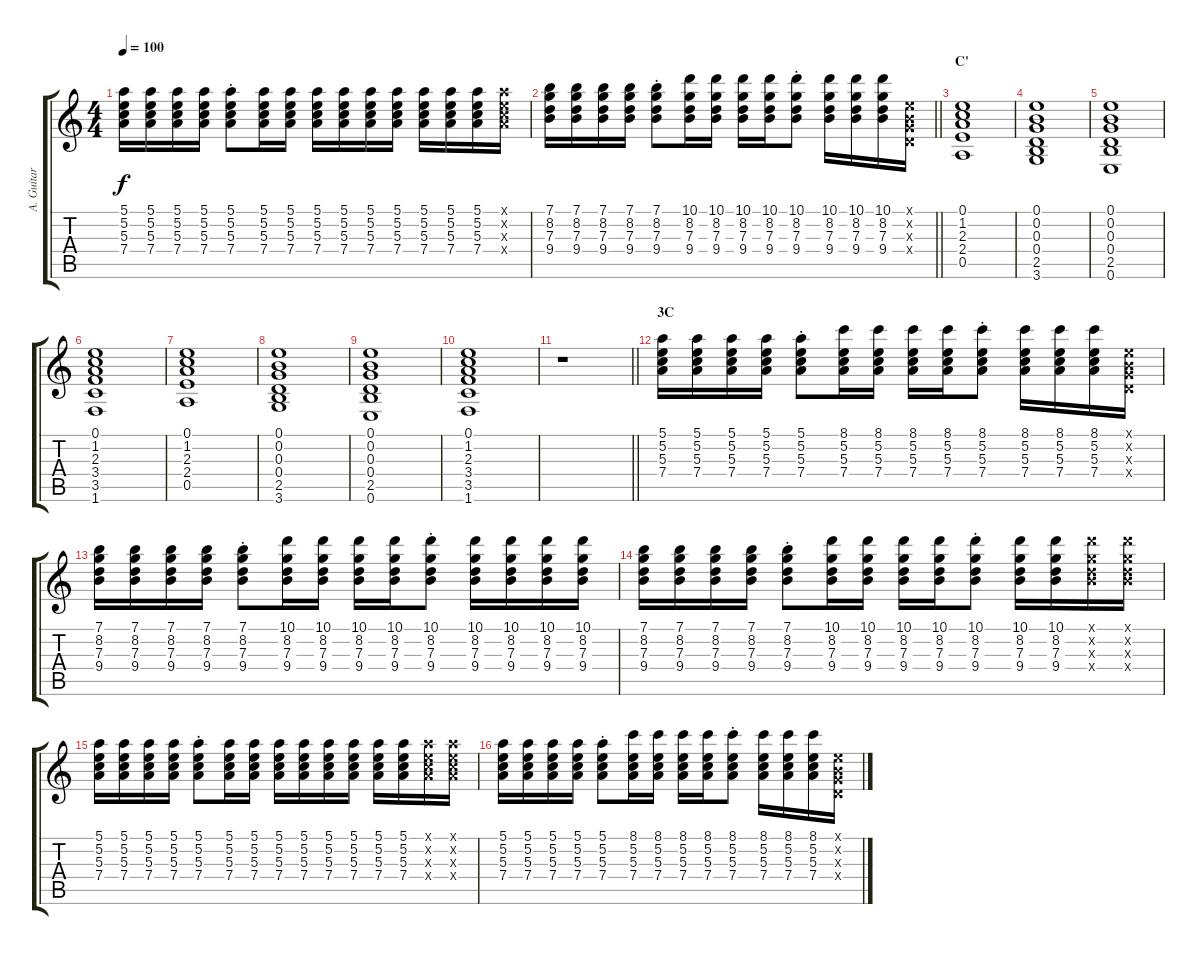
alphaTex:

\track ("A. Guitar I" "A. Guitar ") {instrument acousticguitarsteel}
\staff {score tabs}
\tuning (E4 B3 G3 D3 A2 E2) {hide}
\ts (4 4)
\tempo 100
\clef g2
\ks c
(5.1 5.2 5.3 7.4).16{dy f} (5.1 5.2 5.3 7.4).16 (5.1 5.2 5.3 7.4).16 (5.1 5.2 5.3 7.4).16 (5.1{st} 5.2{st} 5.3{st} 7.4{st}).8 (5.1 5.2 5.3 7.4).16 (5.1 5.2 5.3 7.4).16 (5.1 5.2 5.3 7.4).16 (5.1 5.2 5.3 7.4).16 (5.1 5.2 5.3 7.4).16 (5.1 5.2 5.3 7.4).16 (5.1 5.2 5.3 7.4).16 (5.1 5.2 5.3 7.4).16 (5.1 5.2 5.3 7.4).16 (5.1{x} 5.2{x} 5.3{x} 7.4{x}).16 |
\barLineRight lightlight
(7.1 8.2 7.3 9.4).16 (7.1 8.2 7.3 9.4).16 (7.1 8.2 7.3 9.4).16 (7.1 8.2 7.3 9.4).16 (7.1{st} 8.2{st} 7.3{st} 9.4{st}).8 (10.1 8.2 7.3 9.4).16 (10.1 8.2 7.3 9.4).16 (10.1 8.2 7.3 9.4).16 (10.1 8.2 7.3 9.4).16 (10.1{st} 8.2{st} 7.3{st} 9.4{st}).8 (10.1 8.2 7.3 9.4).16 (10.1 8.2 7.3 9.4).16 (10.1 8.2 7.3 9.4).16 (0.1{x} 0.2{x} 0.3{x} 0.4{x}).16 |
\section ("" "C'")
(0.1 1.2 2.3 2.4 0.5).1 |
(0.1 0.2 0.3 0.4 2.5 3.6).1 |
(0.1 0.2 0.3 0.4 2.5 0.6).1 |
(0.1 1.2 2.3 3.4 3.5 1.6).1 |
(0.1 1.2 2.3 2.4 0.5).1 |
(0.1 0.2 0.3 0.4 2.5 3.6).1 |
(0.1 0.2 0.3 0.4 2.5 0.6).1 |
(0.1 1.2 2.3 3.4 3.5 1.6).1 |
\barLineRight lightlight
r.1 |
\section ("" "3C")
(5.1 5.2 5.3 7.4).16 (5.1 5.2 5.3 7.4).16 (5.1 5.2 5.3 7.4).16 (5.1 5.2 5.3 7.4).16 (5.1{st} 5.2{st} 5.3{st} 7.4{st}).8 (8.1 5.2 5.3 7.4).16 (8.1 5.2 5.3 7.4).16 (8.1 5.2 5.3 7.4).16 (8.1 5.2 5.3 7.4).16 (8.1{st} 5.2{st} 5.3{st} 7.4{st}).8 (8.1 5.2 5.3 7.4).16 (8.1 5.2 5.3 7.4).16 (8.1 5.2 5.3 7.4).16 (0.1{x} 0.2{x} 0.3{x} 0.4{x}).16 |
(7.1 8.2 7.3 9.4).16 (7.1 8.2 7.3 9.4).16 (7.1 8.2 7.3 9.4).16 (7.1 8.2 7.3 9.4).16 (7.1{st} 8.2{st} 7.3{st} 9.4{st}).8 (10.1 8.2 7.3 9.4).16 (10.1 8.2 7.3 9.4).16 (10.1 8.2 7.3 9.4).16 (10.1 8.2 7.3 9.4).16 (10.1{st} 8.2{st} 7.3{st} 9.4{st}).8 (10.1 8.2 7.3 9.4).16 (10.1 8.2 7.3 9.4).16 (10.1 8.2 7.3 9.4).16 (10.1 8.2 7.3 9.4).16 |
(7.1 8.2 7.3 9.4).16 (7.1 8.2 7.3 9.4).16 (7.1 8.2 7.3 9.4).16 (7.1 8.2 7.3 9.4).16 (7.1{st} 8.2{st} 7.3{st} 9.4{st}).8 (10.1 8.2 7.3 9.4).16 (10.1 8.2 7.3 9.4).16 (10.1 8.2 7.3 9.4).16 (10.1 8.2 7.3 9.4).16 (10.1{st} 8.2{st} 7.3{st} 9.4{st}).8 (10.1 8.2 7.3 9.4).16 (10.1 8.2 7.3 9.4).16 (10.1{x} 8.2{x} 7.3{x} 9.4{x}).16 (10.1{x} 8.2{x} 7.3{x} 9.4{x}).16 |
(5.1 5.2 5.3 7.4).16 (5.1 5.2 5.3 7.4).16 (5.1 5.2 5.3 7.4).16 (5.1 5.2 5.3 7.4).16 (5.1{st} 5.2{st} 5.3{st} 7.4{st}).8 (5.1 5.2 5.3 7.4).16 (5.1 5.2 5.3 7.4).16 (5.1 5.2 5.3 7.4).16 (5.1 5.2 5.3 7.4).16 (5.1 5.2 5.3 7.4).16 (5.1 5.2 5.3 7.4).16 (5.1 5.2 5.3 7.4).16 (5.1 5.2 5.3 7.4).16 (5.1{x} 5.2{x} 5.3{x} 7.4{x}).16 (5.1{x} 5.2{x} 5.3{x} 7.4{x}).16 |
(5.1 5.2 5.3 7.4).16 (5.1 5.2 5.3 7.4).16 (5.1 5.2 5.3 7.4).16 (5.1 5.2 5.3 7.4).16 (5.1{st} 5.2{st} 5.3{st} 7.4{st}).8 (8.1 5.2 5.3 7.4).16 (8.1 5.2 5.3 7.4).16 (8.1 5.2 5.3 7.4).16 (8.1 5.2 5.3 7.4).16 (8.1{st} 5.2{st} 5.3{st} 7.4{st}).8 (8.1 5.2 5.3 7.4).16 (8.1 5.2 5.3 7.4).16 (8.1 5.2 5.3 7.4).16 (0.1{x} 0.2{x} 0.3{x} 0.4{x}).16
